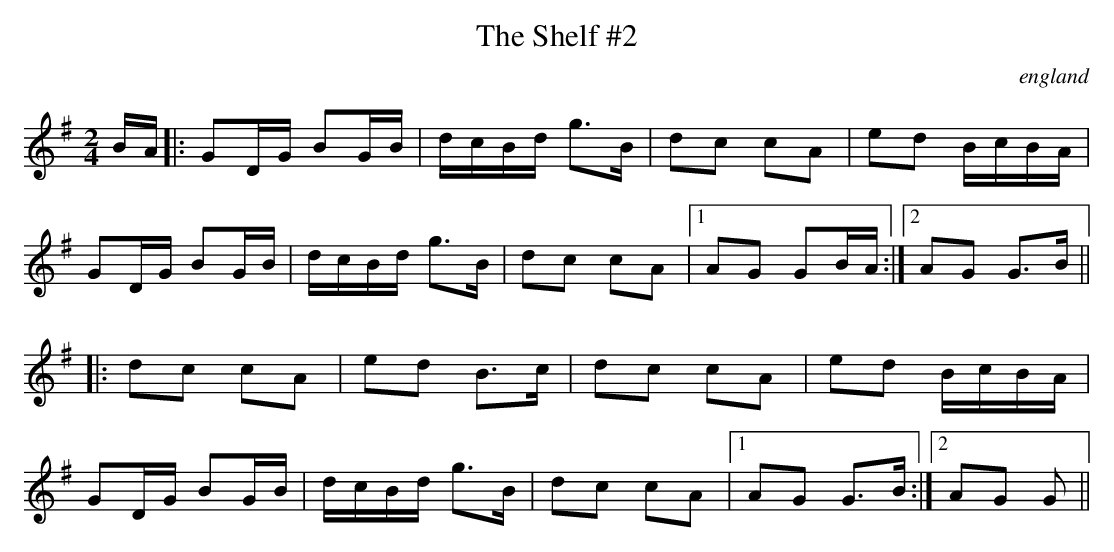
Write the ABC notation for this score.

X:1
T:Shelf #2, The
O:england
M:2/4
L:1/8
K:G
B/A/|:GD/G/ BG/B/|d/c/B/d/ g>B|dc cA|ed B/c/B/A/|
GD/G/ BG/B/|d/c/B/d/ g>B|dc cA|1 AG GB/A/:|2 AG G>B||
|:dc cA|ed B>c|dc cA|ed B/c/B/A/|
GD/G/ BG/B/|d/c/B/d/ g>B|dc cA|1 AG G>B:|2 AG G||
